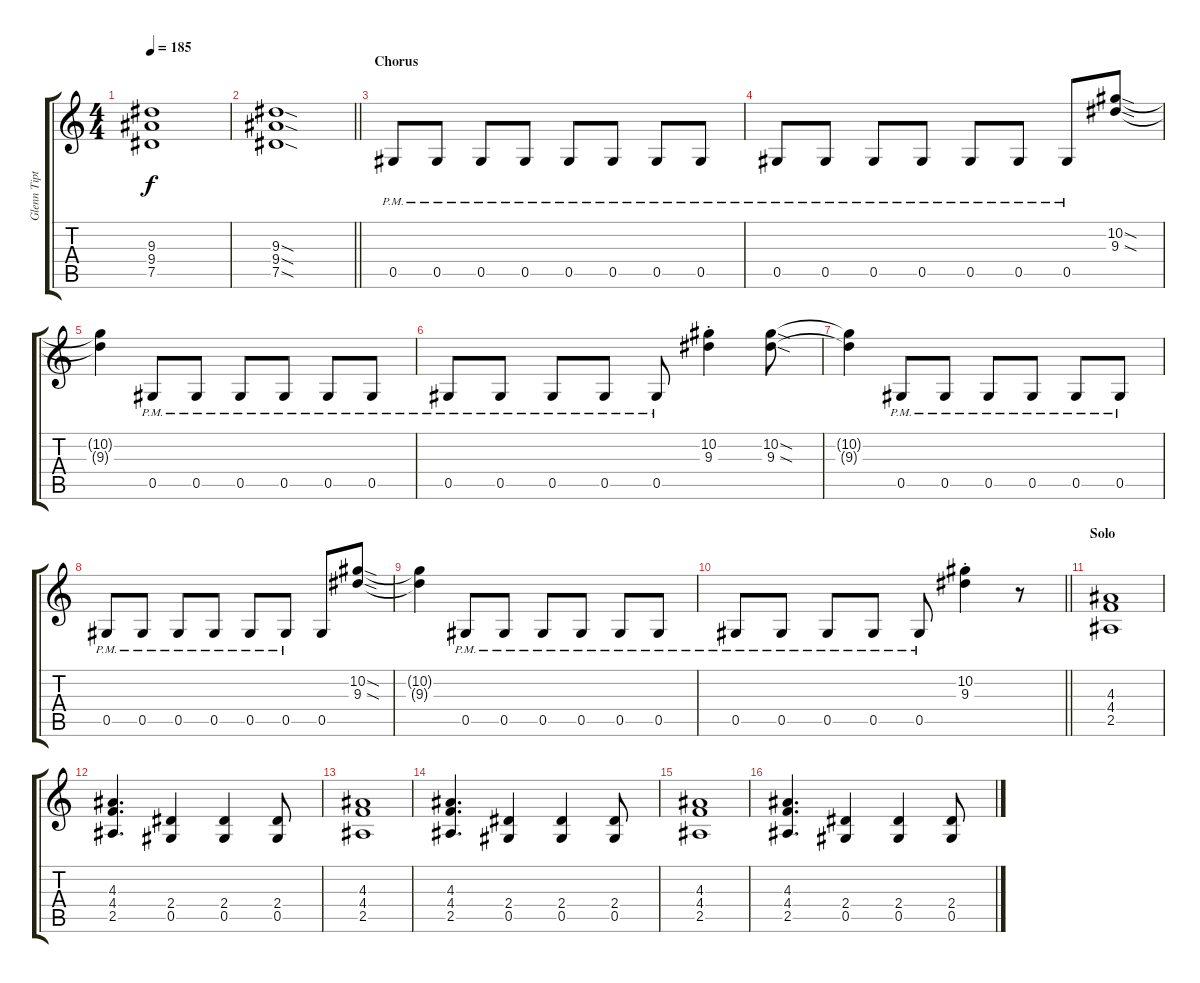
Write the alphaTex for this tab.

\track ("Glenn Tipton" "Glenn Tipt") {instrument distortionguitar}
\staff {score tabs}
\tuning (Eb4 Bb3 Gb3 Db3 Ab2 Eb2) {hide}
\ts (4 4)
\tempo 185
\clef g2
\ks c
(9.3 9.4 7.5).1{dy f} |
\barLineRight lightlight
(9.3{sod} 9.4{sod} 7.5{sod}).1 |
\section ("" "Chorus")
0.5{pm}.8 0.5{pm}.8 0.5{pm}.8 0.5{pm}.8 0.5{pm}.8 0.5{pm}.8 0.5{pm}.8 0.5{pm}.8 |
0.5{pm}.8 0.5{pm}.8 0.5{pm}.8 0.5{pm}.8 0.5{pm}.8 0.5{pm}.8 0.5{pm}.8 (10.2{sod} 9.3{sod}).8 |
(10.2{t} 9.3{t}).4 0.5{pm}.8 0.5{pm}.8 0.5{pm}.8 0.5{pm}.8 0.5{pm}.8 0.5{pm}.8 |
0.5{pm}.8 0.5{pm}.8 0.5{pm}.8 0.5{pm}.8 0.5{pm}.8 (10.2{st} 9.3{st}).4 (10.2{sod} 9.3{sod}).8 |
(10.2{t} 9.3{t}).4 0.5{pm}.8 0.5{pm}.8 0.5{pm}.8 0.5{pm}.8 0.5{pm}.8 0.5{pm}.8 |
0.5{pm}.8 0.5{pm}.8 0.5{pm}.8 0.5{pm}.8 0.5{pm}.8 0.5{pm}.8 0.5.8 (10.2{sod} 9.3{sod}).8 |
(10.2{t} 9.3{t}).4 0.5{pm}.8 0.5{pm}.8 0.5{pm}.8 0.5{pm}.8 0.5{pm}.8 0.5{pm}.8 |
\barLineRight lightlight
0.5{pm}.8 0.5{pm}.8 0.5{pm}.8 0.5{pm}.8 0.5{pm}.8 (10.2{st} 9.3{st}).4 r.8 |
\section ("" "Solo")
(4.3 4.4 2.5).1 |
(4.3 4.4 2.5).4{d} (2.4 0.5).4 (2.4 0.5).4 (2.4 0.5).8 |
(4.3 4.4 2.5).1 |
(4.3 4.4 2.5).4{d} (2.4 0.5).4 (2.4 0.5).4 (2.4 0.5).8 |
(4.3 4.4 2.5).1 |
(4.3 4.4 2.5).4{d} (2.4 0.5).4 (2.4 0.5).4 (2.4 0.5).8
